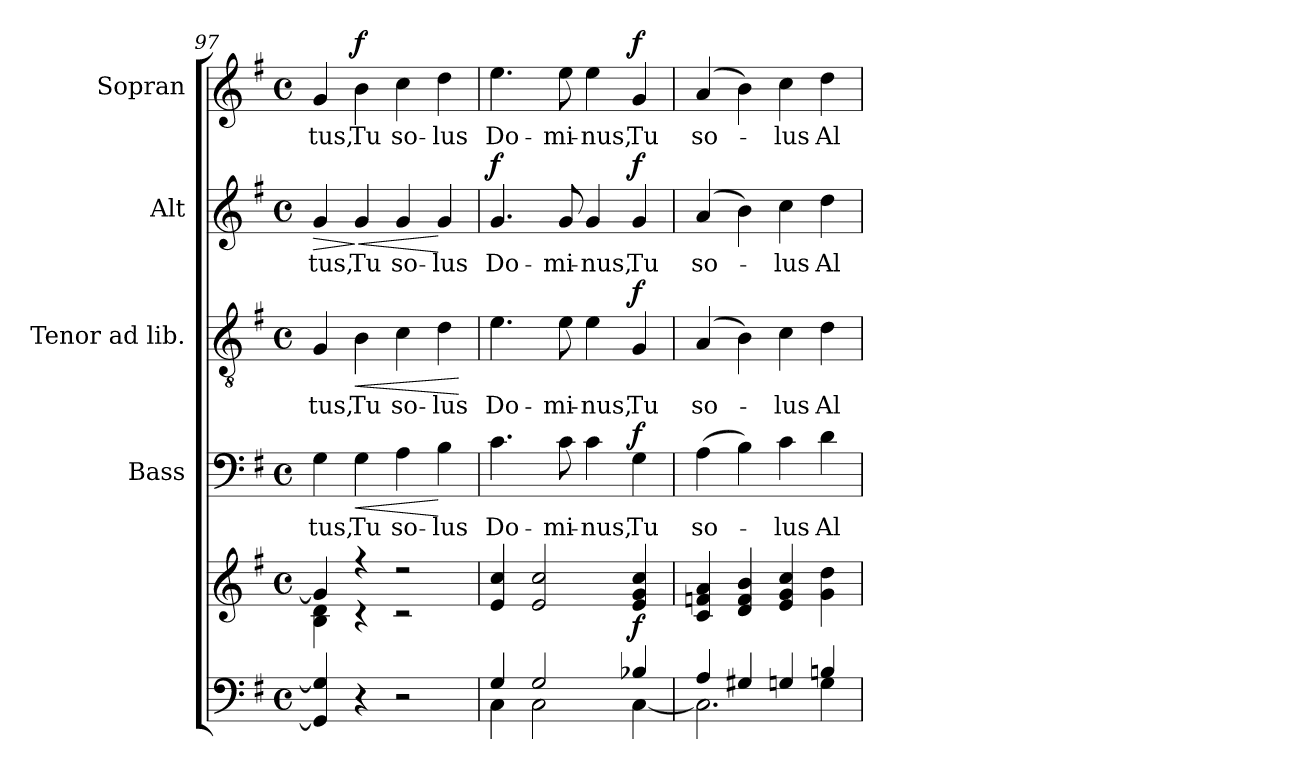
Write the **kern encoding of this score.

**kern	**kern	**dynam	**kern	**text	**dynam	**kern	**text	**dynam	**kern	**text	**dynam	**kern	**text	**dynam
*part5	*part5	*part5	*part4	*part4	*part4	*part3	*part3	*part3	*part2	*part2	*part2	*part1	*part1	*part1
*staff6	*staff5	*staff5/6	*staff4	*staff4	*staff4	*staff3	*staff3	*staff3	*staff2	*staff2	*staff2	*staff1	*staff1	*staff1
*	*	*	*I"Bass	*	*	*I"Tenor ad lib.	*	*	*I"Alt	*	*	*I"Sopran	*	*
*	*	*	*I'B.	*	*	*I'T.	*	*	*I'A.	*	*	*I'S.	*	*
*clefF4	*clefG2	*	*clefF4	*	*	*clefGv2	*	*	*clefG2	*	*	*clefG2	*	*
*k[f#]	*k[f#]	*	*k[f#]	*	*	*k[f#]	*	*	*k[f#]	*	*	*k[f#]	*	*
*G:	*G:	*	*G:	*	*	*G:	*	*	*G:	*	*	*G:	*	*
*M4/4	*M4/4	*	*M4/4	*	*	*M4/4	*	*	*M4/4	*	*	*M4/4	*	*
*met(c)	*met(c)	*	*met(c)	*	*	*met(c)	*	*	*met(c)	*	*	*met(c)	*	*
=97	=97	=97	=97	=97	=97	=97	=97	=97	=97	=97	=97	=97	=97	=97
*	*^	*	*	*	*	*	*	*	*	*	*	*	*	*
!	!	!	!	!	!LO:LY:b	!	!	!LO:LY:b	!	!	!LO:LY:b	!LO:HP:b	!	!LO:LY:b	!
4GG/] 4G/]	4g/]	4B\ 4d\	.	4G\	-tus,	.	4G/	-tus,	.	4g/	-tus,	>	4g/	-tus,	.
!	!	!	!	!	!LO:LY:b	!LO:HP:b	!	!LO:LY:b	!LO:HP:b	!	!LO:LY:b	!LO:HP:n=1:b	!	!LO:LY:b	!LO:DY:a
4r	4r	4r	.	4G\	Tu	<	4B\	Tu	<	4g/	Tu	] <	4b\	Tu	f
!	!	!	!	!	!LO:LY:b	!	!	!LO:LY:b	!	!	!LO:LY:b	!	!	!LO:LY:b	!
2r	2r	2r	.	4A\	so-	.	4c\	so-	.	4g/	so-	.	4cc\	so-	.
!	!	!	!	!	!LO:LY:b	!	!	!LO:LY:b	!	!	!LO:LY:b	!	!	!LO:LY:b	!
.	.	.	.	4B\	-lus	[	4d\	-lus	.	4g/	-lus	[	4dd\	-lus	.
*	*v	*v	*	*	*	*	*	*	*	*	*	*	*	*	*
.	.	.	.	.	.	.	.	[	.	.	.	.	.	.
=98	=98	=98	=98	=98	=98	=98	=98	=98	=98	=98	=98	=98	=98	=98
*^	*	*	*	*	*	*	*	*	*	*	*	*	*	*
!	!	!	!	!	!LO:LY:b	!	!	!LO:LY:b	!	!	!LO:LY:b	!LO:DY:a	!	!LO:LY:b	!
4G/	4C\	4e/ 4cc/	.	4.c\	Do-	.	4.e\	Do-	.	4.g/	Do-	f	4.ee\	Do-	.
2G/	2C\	2e/ 2cc/	.	.	.	.	.	.	.	.	.	.	.	.	.
!	!	!	!	!	!LO:LY:b	!	!	!LO:LY:b	!	!	!LO:LY:b	!	!	!LO:LY:b	!
.	.	.	.	8c\	-mi-	.	8e\	-mi-	.	8g/	-mi-	.	8ee\	-mi-	.
!	!	!	!	!	!LO:LY:b	!	!	!LO:LY:b	!	!	!LO:LY:b	!	!	!LO:LY:b	!
.	.	.	.	4c\	-nus,	.	4e\	-nus,	.	4g/	-nus,	.	4ee\	-nus,	.
!	!	!	!LO:DY:b	!	!LO:LY:b	!LO:DY:a	!	!LO:LY:b	!LO:DY:a	!	!LO:LY:b	!LO:DY:a	!	!LO:LY:b	!LO:DY:a
4B-X/	[<4C\	4e/ 4g/ 4cc/	f	4G\	Tu	f	4G/	Tu	f	4g/	Tu	f	4g/	Tu	f
!!LO:PB:g=z
=99	=99	=99	=99	=99	=99	=99	=99	=99	=99	=99	=99	=99	=99	=99	=99
!	!	!	!	!	!LO:LY:b	!	!	!LO:LY:b	!	!	!LO:LY:b	!	!	!LO:LY:b	!
4A/	2.C\]	4c/ 4fn/ 4a/	.	(>4A\	so-	.	(4A/	so-	.	(4a/	so-	.	(4a/	so-	.
4G#X/	.	4d/ 4f/ 4b/	.	4B\)	.	.	4B\)	.	.	4b\)	.	.	4b\)	.	.
!	!	!	!	!	!LO:LY:b	!	!	!LO:LY:b	!	!	!LO:LY:b	!	!	!LO:LY:b	!
4Gn/	.	4e/ 4g/ 4cc/	.	4c\	-lus	.	4c\	-lus	.	4cc\	-lus	.	4cc\	-lus	.
!	!	!	!	!	!LO:LY:b	!	!	!LO:LY:b	!	!	!LO:LY:b	!	!	!LO:LY:b	!
4Bn/	4G\	4g\ 4dd\	.	4d\	Al-	.	4d\	Al-	.	4dd\	Al-	.	4dd\	Al-	.
*v	*v	*	*	*	*	*	*	*	*	*	*	*	*	*	*
=	=	=	=	=	=	=	=	=	=	=	=	=	=	=
*-	*-	*-	*-	*-	*-	*-	*-	*-	*-	*-	*-	*-	*-	*-
